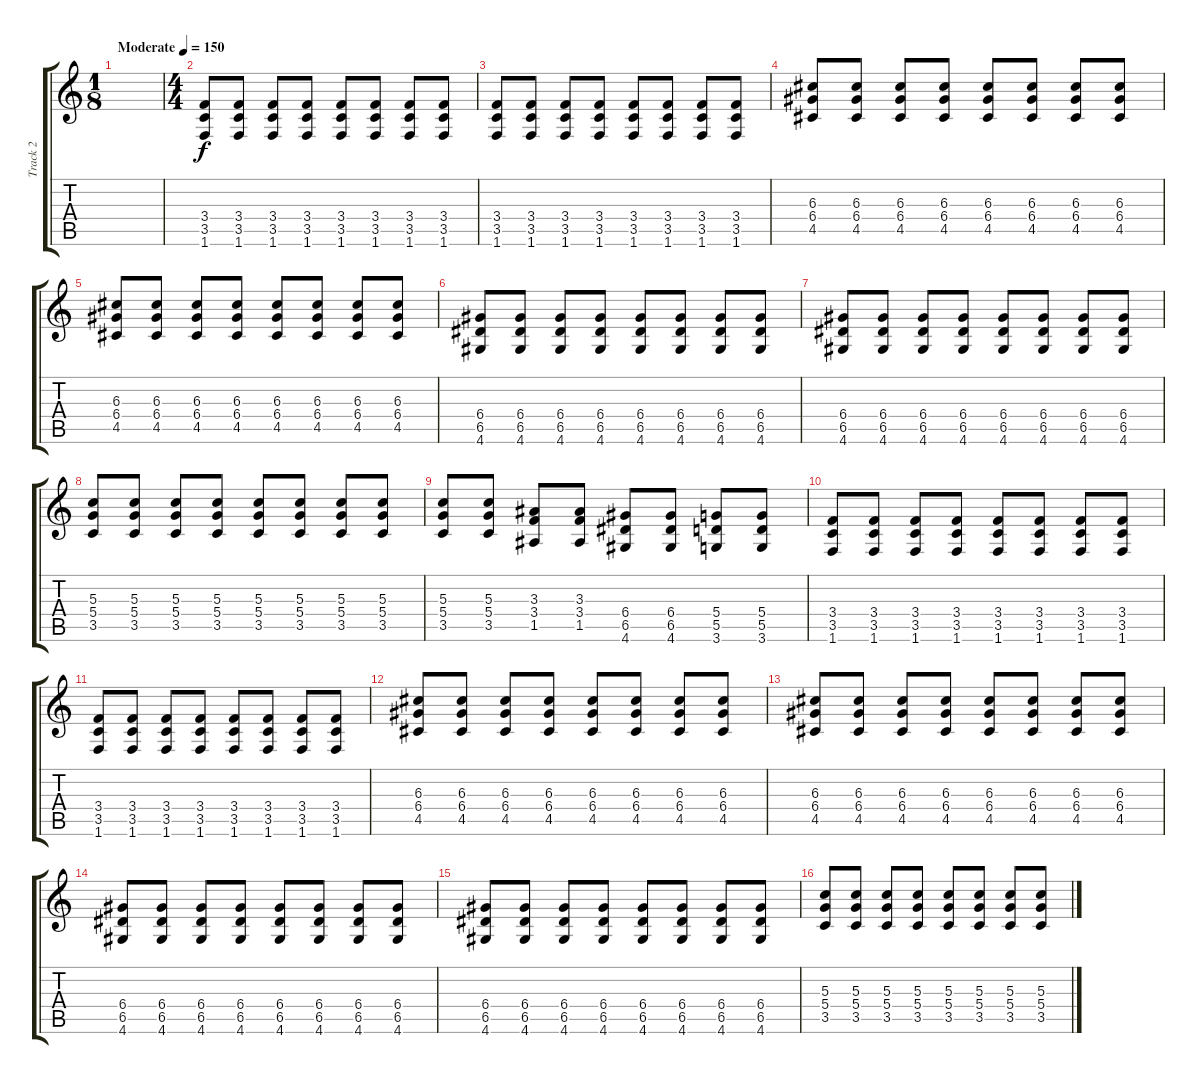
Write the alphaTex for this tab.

\track ("Track 2" "Track 2") {instrument distortionguitar}
\staff {score tabs}
\tuning (E4 B3 G3 D3 A2 E2) {hide}
\ts (1 8)
\tempo (150 "Moderate")
\clef g2
\ks c
|
\ts (4 4)
(3.4 3.5 1.6).8 (3.4 3.5 1.6).8 (3.4 3.5 1.6).8 (3.4 3.5 1.6).8 (3.4 3.5 1.6).8 (3.4 3.5 1.6).8 (3.4 3.5 1.6).8 (3.4 3.5 1.6).8 |
(3.4 3.5 1.6).8 (3.4 3.5 1.6).8 (3.4 3.5 1.6).8 (3.4 3.5 1.6).8 (3.4 3.5 1.6).8 (3.4 3.5 1.6).8 (3.4 3.5 1.6).8 (3.4 3.5 1.6).8 |
(6.3 6.4 4.5).8 (6.3 6.4 4.5).8 (6.3 6.4 4.5).8 (6.3 6.4 4.5).8 (6.3 6.4 4.5).8 (6.3 6.4 4.5).8 (6.3 6.4 4.5).8 (6.3 6.4 4.5).8 |
(6.3 6.4 4.5).8 (6.3 6.4 4.5).8 (6.3 6.4 4.5).8 (6.3 6.4 4.5).8 (6.3 6.4 4.5).8 (6.3 6.4 4.5).8 (6.3 6.4 4.5).8 (6.3 6.4 4.5).8 |
(6.4 6.5 4.6).8 (6.4 6.5 4.6).8 (6.4 6.5 4.6).8 (6.4 6.5 4.6).8 (6.4 6.5 4.6).8 (6.4 6.5 4.6).8 (6.4 6.5 4.6).8 (6.4 6.5 4.6).8 |
(6.4 6.5 4.6).8 (6.4 6.5 4.6).8 (6.4 6.5 4.6).8 (6.4 6.5 4.6).8 (6.4 6.5 4.6).8 (6.4 6.5 4.6).8 (6.4 6.5 4.6).8 (6.4 6.5 4.6).8 |
(5.3 5.4 3.5).8 (5.3 5.4 3.5).8 (5.3 5.4 3.5).8 (5.3 5.4 3.5).8 (5.3 5.4 3.5).8 (5.3 5.4 3.5).8 (5.3 5.4 3.5).8 (5.3 5.4 3.5).8 |
(5.3 5.4 3.5).8 (5.3 5.4 3.5).8 (3.3 3.4 1.5).8 (3.3 3.4 1.5).8 (6.4 6.5 4.6).8 (6.4 6.5 4.6).8 (5.4 5.5 3.6).8 (5.4 5.5 3.6).8 |
(3.4 3.5 1.6).8 (3.4 3.5 1.6).8 (3.4 3.5 1.6).8 (3.4 3.5 1.6).8 (3.4 3.5 1.6).8 (3.4 3.5 1.6).8 (3.4 3.5 1.6).8 (3.4 3.5 1.6).8 |
(3.4 3.5 1.6).8 (3.4 3.5 1.6).8 (3.4 3.5 1.6).8 (3.4 3.5 1.6).8 (3.4 3.5 1.6).8 (3.4 3.5 1.6).8 (3.4 3.5 1.6).8 (3.4 3.5 1.6).8 |
(6.3 6.4 4.5).8 (6.3 6.4 4.5).8 (6.3 6.4 4.5).8 (6.3 6.4 4.5).8 (6.3 6.4 4.5).8 (6.3 6.4 4.5).8 (6.3 6.4 4.5).8 (6.3 6.4 4.5).8 |
(6.3 6.4 4.5).8 (6.3 6.4 4.5).8 (6.3 6.4 4.5).8 (6.3 6.4 4.5).8 (6.3 6.4 4.5).8 (6.3 6.4 4.5).8 (6.3 6.4 4.5).8 (6.3 6.4 4.5).8 |
(6.4 6.5 4.6).8 (6.4 6.5 4.6).8 (6.4 6.5 4.6).8 (6.4 6.5 4.6).8 (6.4 6.5 4.6).8 (6.4 6.5 4.6).8 (6.4 6.5 4.6).8 (6.4 6.5 4.6).8 |
(6.4 6.5 4.6).8 (6.4 6.5 4.6).8 (6.4 6.5 4.6).8 (6.4 6.5 4.6).8 (6.4 6.5 4.6).8 (6.4 6.5 4.6).8 (6.4 6.5 4.6).8 (6.4 6.5 4.6).8 |
(5.3 5.4 3.5).8 (5.3 5.4 3.5).8 (5.3 5.4 3.5).8 (5.3 5.4 3.5).8 (5.3 5.4 3.5).8 (5.3 5.4 3.5).8 (5.3 5.4 3.5).8 (5.3 5.4 3.5).8
